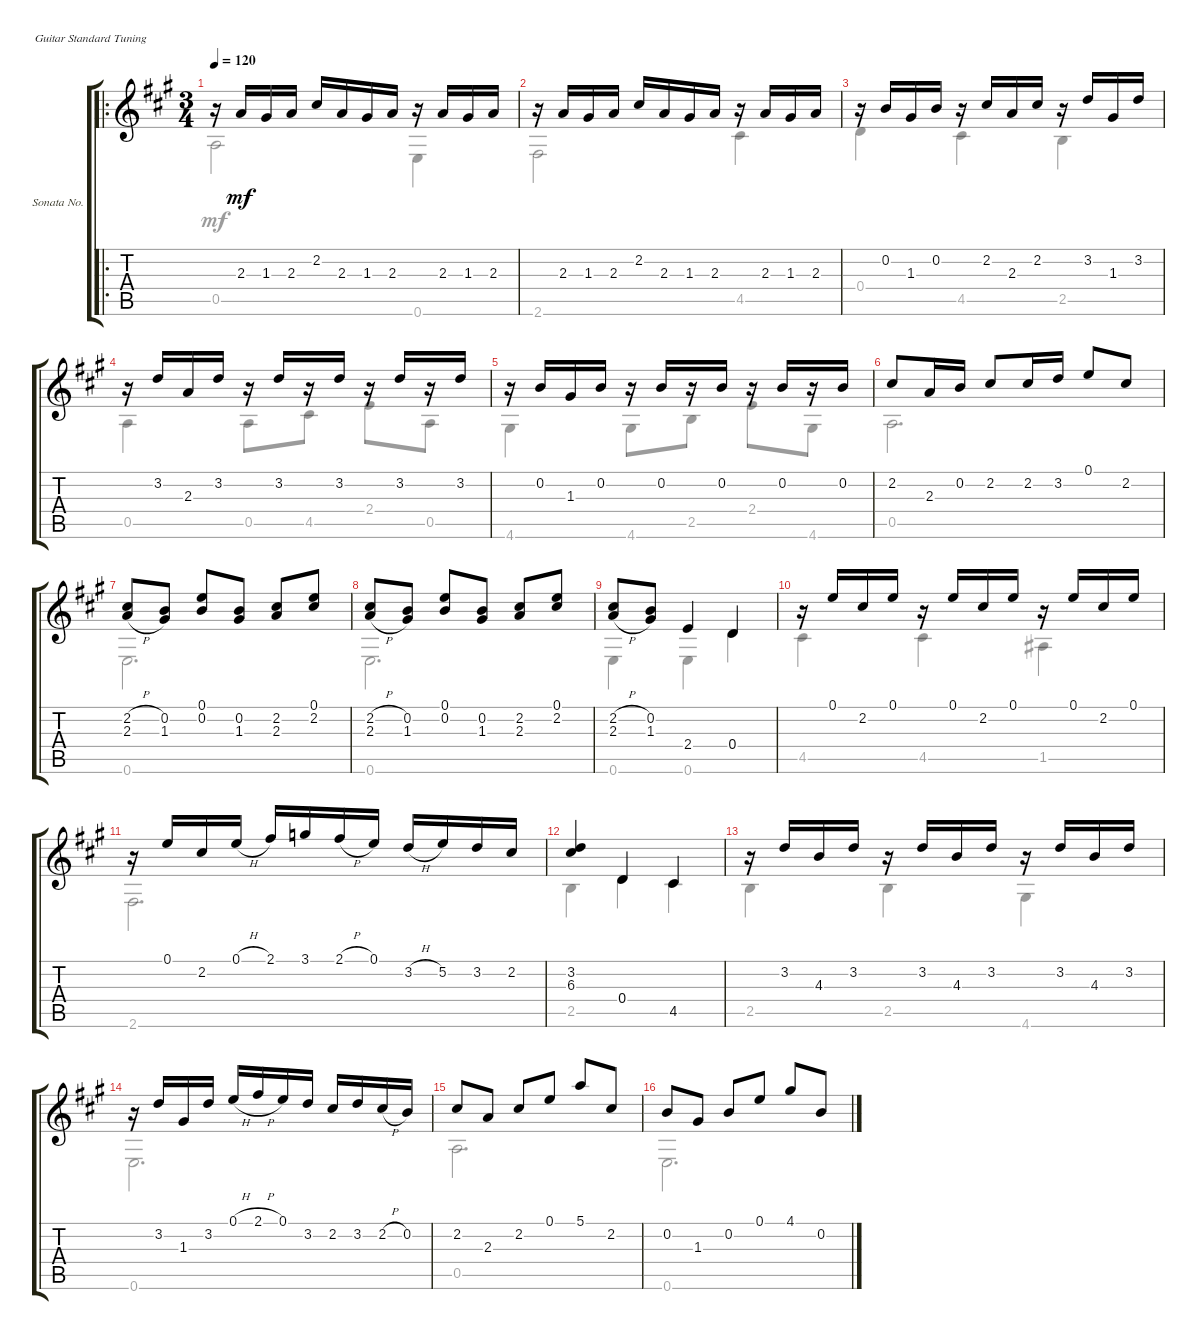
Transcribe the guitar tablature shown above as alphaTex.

\bracketExtendMode groupsimilarinstruments
\firstSystemTrackNameOrientation horizontal
\otherSystemsTrackNameOrientation horizontal
\track ("Sonata No. 21 in A (D21) - 7. Presto" "Sonata No.") {instrument acousticguitarnylon}
\staff {score tabs}
\tuning (E4 B3 G3 D3 A2 E2)
\voice
\ro
\ts (3 4)
\tempo 120
\clef g2
\ks a
r.16{dy mf instrument acousticguitarnylon} 2.3.16 1.3.16 2.3.16 2.2.16 2.3.16 1.3.16 2.3.16 r.16 2.3.16 1.3.16 2.3.16 |
r.16 2.3.16 1.3.16 2.3.16 2.2.16 2.3.16 1.3.16 2.3.16 r.16 2.3.16 1.3.16 2.3.16 |
r.16 0.2.16 1.3.16 0.2.16 r.16 2.2.16 2.3.16 2.2.16 r.16 3.2.16 1.3.16 3.2.16 |
r.16 3.2.16 2.3.16 3.2.16 r.16 3.2.16 r.16 3.2.16 r.16 3.2.16 r.16 3.2.16 |
r.16 0.2.16 1.3.16 0.2.16 r.16 0.2.16 r.16 0.2.16 r.16 0.2.16 r.16 0.2.16 |
2.2.8 2.3.16 0.2.16 2.2.8 2.2.16 3.2.16 0.1.8 2.2.8 |
(2.2{h} 2.3{h}).8 (0.2 1.3).8 (0.1 0.2).8 (0.2 1.3).8 (2.2 2.3).8 (0.1 2.2).8 |
(2.2{h} 2.3{h}).8 (0.2 1.3).8 (0.1 0.2).8 (0.2 1.3).8 (2.2 2.3).8 (0.1 2.2).8 |
(2.2{h} 2.3{h}).8 (0.2 1.3).8 2.4.4 0.4.4 |
r.16 0.1.16 2.2.16 0.1.16 r.16 0.1.16 2.2.16 0.1.16 r.16 0.1.16 2.2.16 0.1.16 |
r.16 0.1.16 2.2.16 0.1{h}.16 2.1.16 3.1.16 2.1{h}.16 0.1.16 3.2{h}.16 5.2.16 3.2.16 2.2.16 |
(3.2 6.3).4 0.4.4 4.5.4 |
r.16 3.2.16 4.3.16 3.2.16 r.16 3.2.16 4.3.16 3.2.16 r.16 3.2.16 4.3.16 3.2.16 |
r.16 3.2.16 1.3.16 3.2.16 0.1{h}.16 2.1{h}.16 0.1.16 3.2.16 2.2.16 3.2.16 2.2{h}.16 0.2.16 |
2.2.8 2.3.8 2.2.8 0.1.8 5.1.8 2.2.8 |
0.2.8 1.3.8 0.2.8 0.1.8 4.1.8 0.2.8
\voice
\clef g2
\ottava regular
\simile none
\ks a
0.5.2{dy mf} 0.6.4 |
2.6.2 4.5.4 |
0.4.4 4.5.4 2.5.4 |
0.5.4 0.5.8 4.5.8 2.4.8 0.5.8 |
4.6.4 4.6.8 2.5.8 2.4.8 4.6.8 |
0.5.2{d} |
0.6.2{d} |
0.6.2{d} |
0.6.4 0.6.4 0.4.4 |
4.5.4 4.5.4 1.5.4 |
2.6.2{d} |
2.5.4 0.4.4 4.5.4 |
2.5.4 2.5.4 4.6.4 |
0.6.2{d} |
0.5.2{d} |
0.6.2{d}
